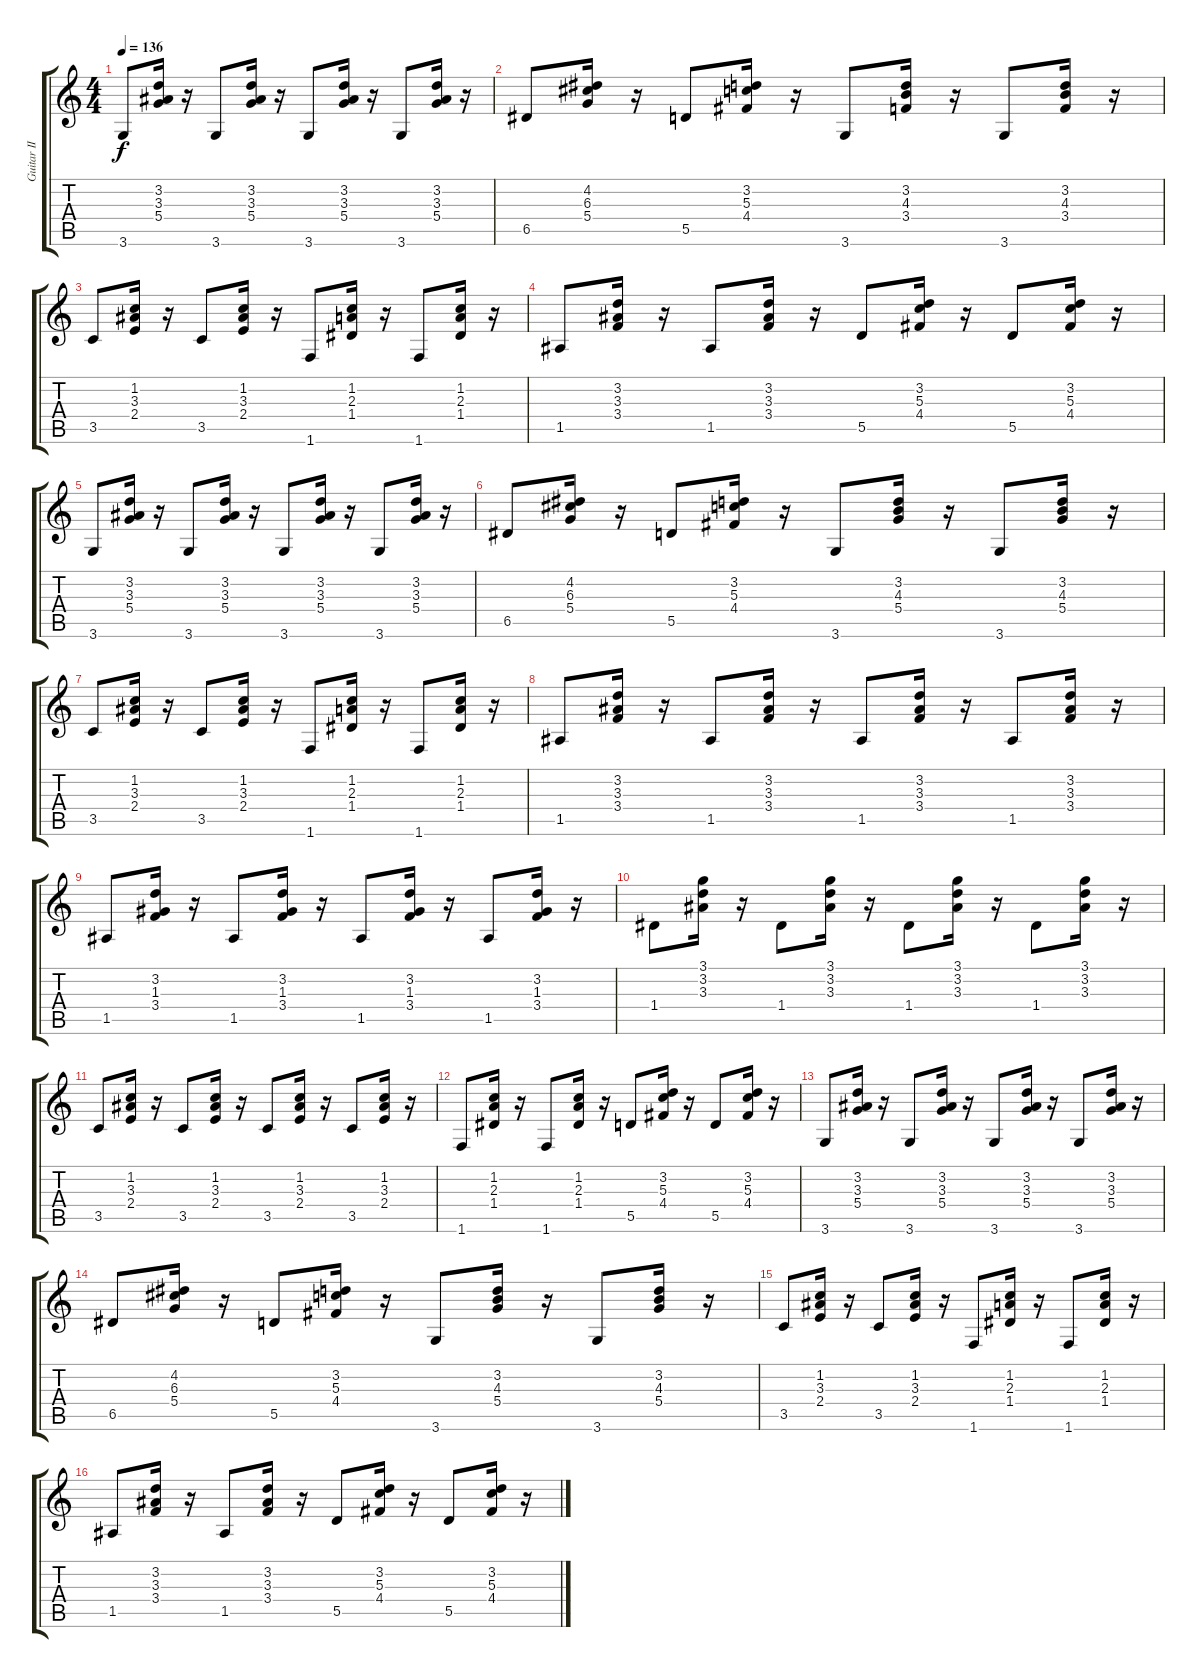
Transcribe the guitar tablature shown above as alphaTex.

\track ("Guitar II" "Guitar II") {instrument acousticguitarsteel}
\staff {score tabs}
\tuning (E4 B3 G3 D3 A2 E2) {hide}
\ts (4 4)
\tempo 136
\clef g2
\ks c
3.6.8{dy f instrument acousticguitarsteel} (3.2 3.3 5.4).16 r.16 3.6.8 (3.2 3.3 5.4).16 r.16 3.6.8 (3.2 3.3 5.4).16 r.16 3.6.8 (3.2 3.3 5.4).16 r.16 |
6.5.8 (4.2 6.3 5.4).16 r.16 5.5.8 (3.2 5.3 4.4).16 r.16 3.6.8 (3.2 4.3 3.4).16 r.16 3.6.8 (3.2 4.3 3.4).16 r.16 |
3.5.8 (1.2 3.3 2.4).16 r.16 3.5.8 (1.2 3.3 2.4).16 r.16 1.6.8 (1.2 2.3 1.4).16 r.16 1.6.8 (1.2 2.3 1.4).16 r.16 |
1.5.8 (3.2 3.3 3.4).16 r.16 1.5.8 (3.2 3.3 3.4).16 r.16 5.5.8 (3.2 5.3 4.4).16 r.16 5.5.8 (3.2 5.3 4.4).16 r.16 |
3.6.8 (3.2 3.3 5.4).16 r.16 3.6.8 (3.2 3.3 5.4).16 r.16 3.6.8 (3.2 3.3 5.4).16 r.16 3.6.8 (3.2 3.3 5.4).16 r.16 |
6.5.8 (4.2 6.3 5.4).16 r.16 5.5.8 (3.2 5.3 4.4).16 r.16 3.6.8 (3.2 4.3 5.4).16 r.16 3.6.8 (3.2 4.3 5.4).16 r.16 |
3.5.8 (1.2 3.3 2.4).16 r.16 3.5.8 (1.2 3.3 2.4).16 r.16 1.6.8 (1.2 2.3 1.4).16 r.16 1.6.8 (1.2 2.3 1.4).16 r.16 |
1.5.8 (3.2 3.3 3.4).16 r.16 1.5.8 (3.2 3.3 3.4).16 r.16 1.5.8 (3.2 3.3 3.4).16 r.16 1.5.8 (3.2 3.3 3.4).16 r.16 |
1.5.8 (3.2 1.3 3.4).16 r.16 1.5.8 (3.2 1.3 3.4).16 r.16 1.5.8 (3.2 1.3 3.4).16 r.16 1.5.8 (3.2 1.3 3.4).16 r.16 |
1.4.8 (3.1 3.2 3.3).16 r.16 1.4.8 (3.1 3.2 3.3).16 r.16 1.4.8 (3.1 3.2 3.3).16 r.16 1.4.8 (3.1 3.2 3.3).16 r.16 |
3.5.8 (1.2 3.3 2.4).16 r.16 3.5.8 (1.2 3.3 2.4).16 r.16 3.5.8 (1.2 3.3 2.4).16 r.16 3.5.8 (1.2 3.3 2.4).16 r.16 |
1.6.8 (1.2 2.3 1.4).16 r.16 1.6.8 (1.2 2.3 1.4).16 r.16 5.5.8 (3.2 5.3 4.4).16 r.16 5.5.8 (3.2 5.3 4.4).16 r.16 |
3.6.8 (3.2 3.3 5.4).16 r.16 3.6.8 (3.2 3.3 5.4).16 r.16 3.6.8 (3.2 3.3 5.4).16 r.16 3.6.8 (3.2 3.3 5.4).16 r.16 |
6.5.8 (4.2 6.3 5.4).16 r.16 5.5.8 (3.2 5.3 4.4).16 r.16 3.6.8 (3.2 4.3 5.4).16 r.16 3.6.8 (3.2 4.3 5.4).16 r.16 |
3.5.8 (1.2 3.3 2.4).16 r.16 3.5.8 (1.2 3.3 2.4).16 r.16 1.6.8 (1.2 2.3 1.4).16 r.16 1.6.8 (1.2 2.3 1.4).16 r.16 |
1.5.8 (3.2 3.3 3.4).16 r.16 1.5.8 (3.2 3.3 3.4).16 r.16 5.5.8 (3.2 5.3 4.4).16 r.16 5.5.8 (3.2 5.3 4.4).16 r.16
